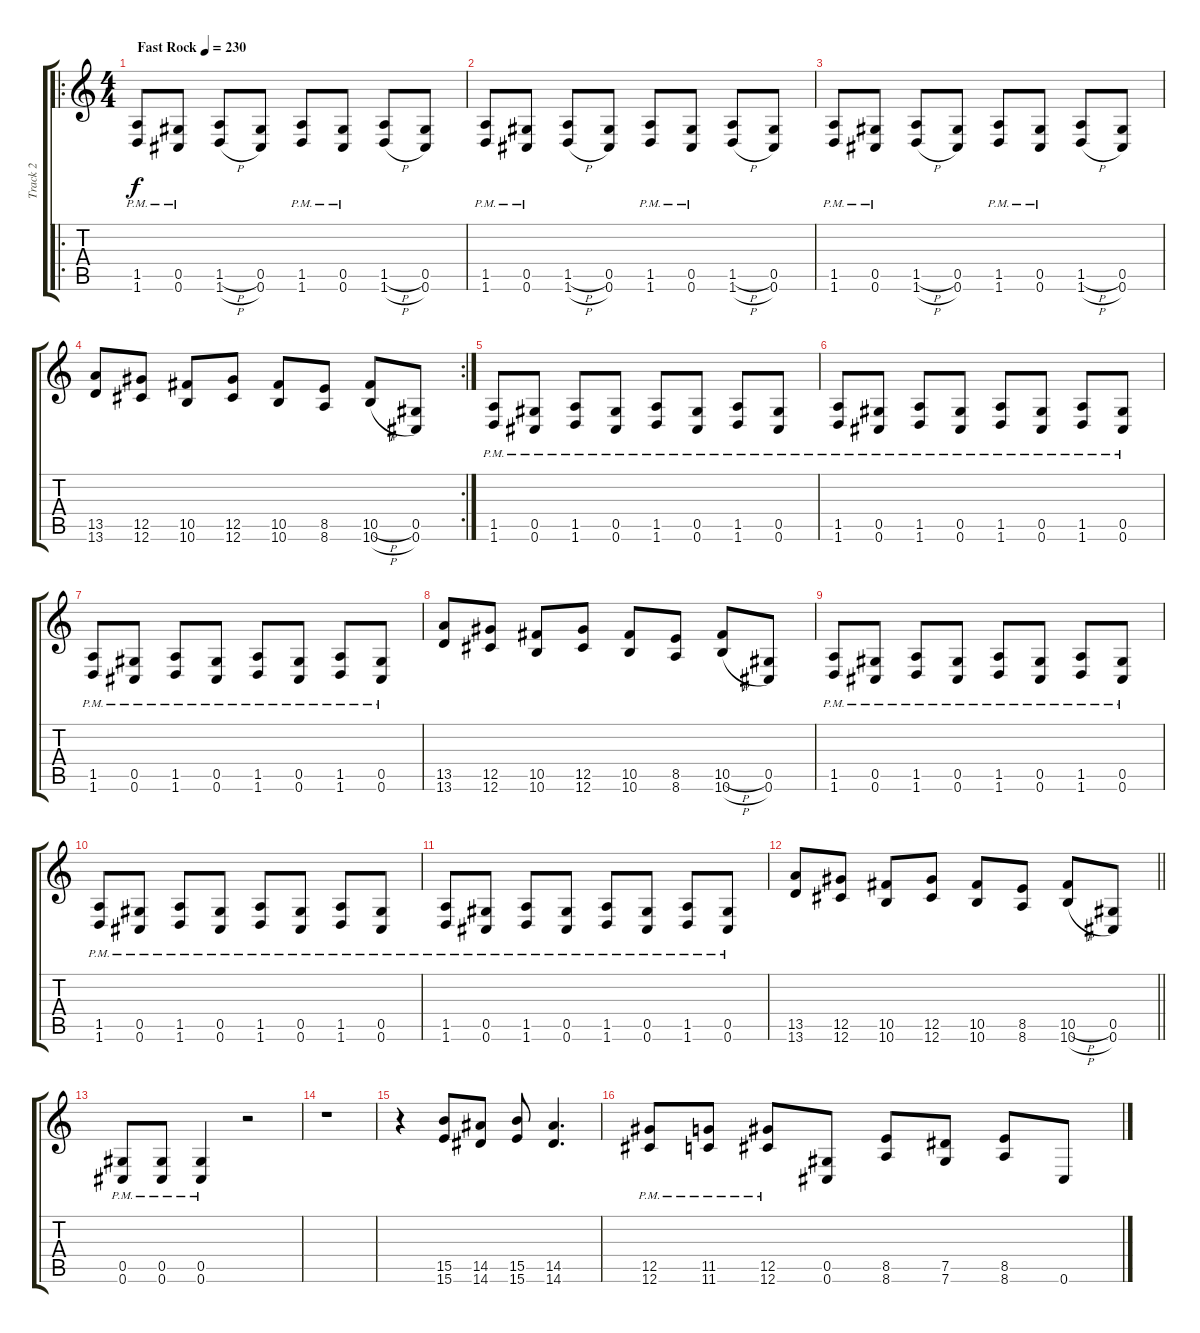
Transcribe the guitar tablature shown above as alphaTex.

\track ("Track 2" "Track 2") {instrument distortionguitar}
\staff {score tabs}
\tuning (Eb4 Bb3 Gb3 Db3 Ab2 Db2) {hide}
\ro
\ts (4 4)
\tempo (230 "Fast Rock")
\clef g2
\ks c
(1.5{pm} 1.6{pm}).8{dy f instrument distortionguitar} (0.5{pm} 0.6{pm}).8 (1.5{h} 1.6{h}).8 (0.5 0.6).8 (1.5{pm} 1.6{pm}).8 (0.5{pm} 0.6{pm}).8 (1.5{h} 1.6{h}).8 (0.5 0.6).8 |
(1.5{pm} 1.6{pm}).8 (0.5{pm} 0.6{pm}).8 (1.5{h} 1.6{h}).8 (0.5 0.6).8 (1.5{pm} 1.6{pm}).8 (0.5{pm} 0.6{pm}).8 (1.5{h} 1.6{h}).8 (0.5 0.6).8 |
(1.5{pm} 1.6{pm}).8 (0.5{pm} 0.6{pm}).8 (1.5{h} 1.6{h}).8 (0.5 0.6).8 (1.5{pm} 1.6{pm}).8 (0.5{pm} 0.6{pm}).8 (1.5{h} 1.6{h}).8 (0.5 0.6).8 |
\rc 2
(13.5 13.6).8 (12.5 12.6).8 (10.5 10.6).8 (12.5 12.6).8 (10.5 10.6).8 (8.5 8.6).8 (10.5{h} 10.6{h}).8 (0.5 0.6).8 |
(1.5{pm} 1.6{pm}).8 (0.5{pm} 0.6{pm}).8 (1.5{pm} 1.6{pm}).8 (0.5{pm} 0.6{pm}).8 (1.5{pm} 1.6{pm}).8 (0.5{pm} 0.6{pm}).8 (1.5{pm} 1.6{pm}).8 (0.5{pm} 0.6{pm}).8 |
(1.5{pm} 1.6{pm}).8 (0.5{pm} 0.6{pm}).8 (1.5{pm} 1.6{pm}).8 (0.5{pm} 0.6{pm}).8 (1.5{pm} 1.6{pm}).8 (0.5{pm} 0.6{pm}).8 (1.5{pm} 1.6{pm}).8 (0.5{pm} 0.6{pm}).8 |
(1.5{pm} 1.6{pm}).8 (0.5{pm} 0.6{pm}).8 (1.5{pm} 1.6{pm}).8 (0.5{pm} 0.6{pm}).8 (1.5{pm} 1.6{pm}).8 (0.5{pm} 0.6{pm}).8 (1.5{pm} 1.6{pm}).8 (0.5{pm} 0.6{pm}).8 |
(13.5 13.6).8 (12.5 12.6).8 (10.5 10.6).8 (12.5 12.6).8 (10.5 10.6).8 (8.5 8.6).8 (10.5{h} 10.6{h}).8 (0.5 0.6).8 |
(1.5{pm} 1.6{pm}).8 (0.5{pm} 0.6{pm}).8 (1.5{pm} 1.6{pm}).8 (0.5{pm} 0.6{pm}).8 (1.5{pm} 1.6{pm}).8 (0.5{pm} 0.6{pm}).8 (1.5{pm} 1.6{pm}).8 (0.5{pm} 0.6{pm}).8 |
(1.5{pm} 1.6{pm}).8 (0.5{pm} 0.6{pm}).8 (1.5{pm} 1.6{pm}).8 (0.5{pm} 0.6{pm}).8 (1.5{pm} 1.6{pm}).8 (0.5{pm} 0.6{pm}).8 (1.5{pm} 1.6{pm}).8 (0.5{pm} 0.6{pm}).8 |
(1.5{pm} 1.6{pm}).8 (0.5{pm} 0.6{pm}).8 (1.5{pm} 1.6{pm}).8 (0.5{pm} 0.6{pm}).8 (1.5{pm} 1.6{pm}).8 (0.5{pm} 0.6{pm}).8 (1.5{pm} 1.6{pm}).8 (0.5{pm} 0.6{pm}).8 |
\barLineRight lightlight
(13.5 13.6).8 (12.5 12.6).8 (10.5 10.6).8 (12.5 12.6).8 (10.5 10.6).8 (8.5 8.6).8 (10.5{h} 10.6{h}).8 (0.5 0.6).8 |
(0.5{pm} 0.6{pm}).8 (0.5{pm} 0.6{pm}).8 (0.5{pm} 0.6{pm}).4 r.2 |
r.1 |
r.4 (15.5 15.6).8 (14.5 14.6).8 (15.5 15.6).8 (14.5 14.6).4{d} |
(12.5{pm} 12.6{pm}).8 (11.5{pm} 11.6{pm}).8 (12.5{pm} 12.6{pm}).8 (0.5 0.6).8 (8.5 8.6).8 (7.5 7.6).8 (8.5 8.6).8 0.6.8
